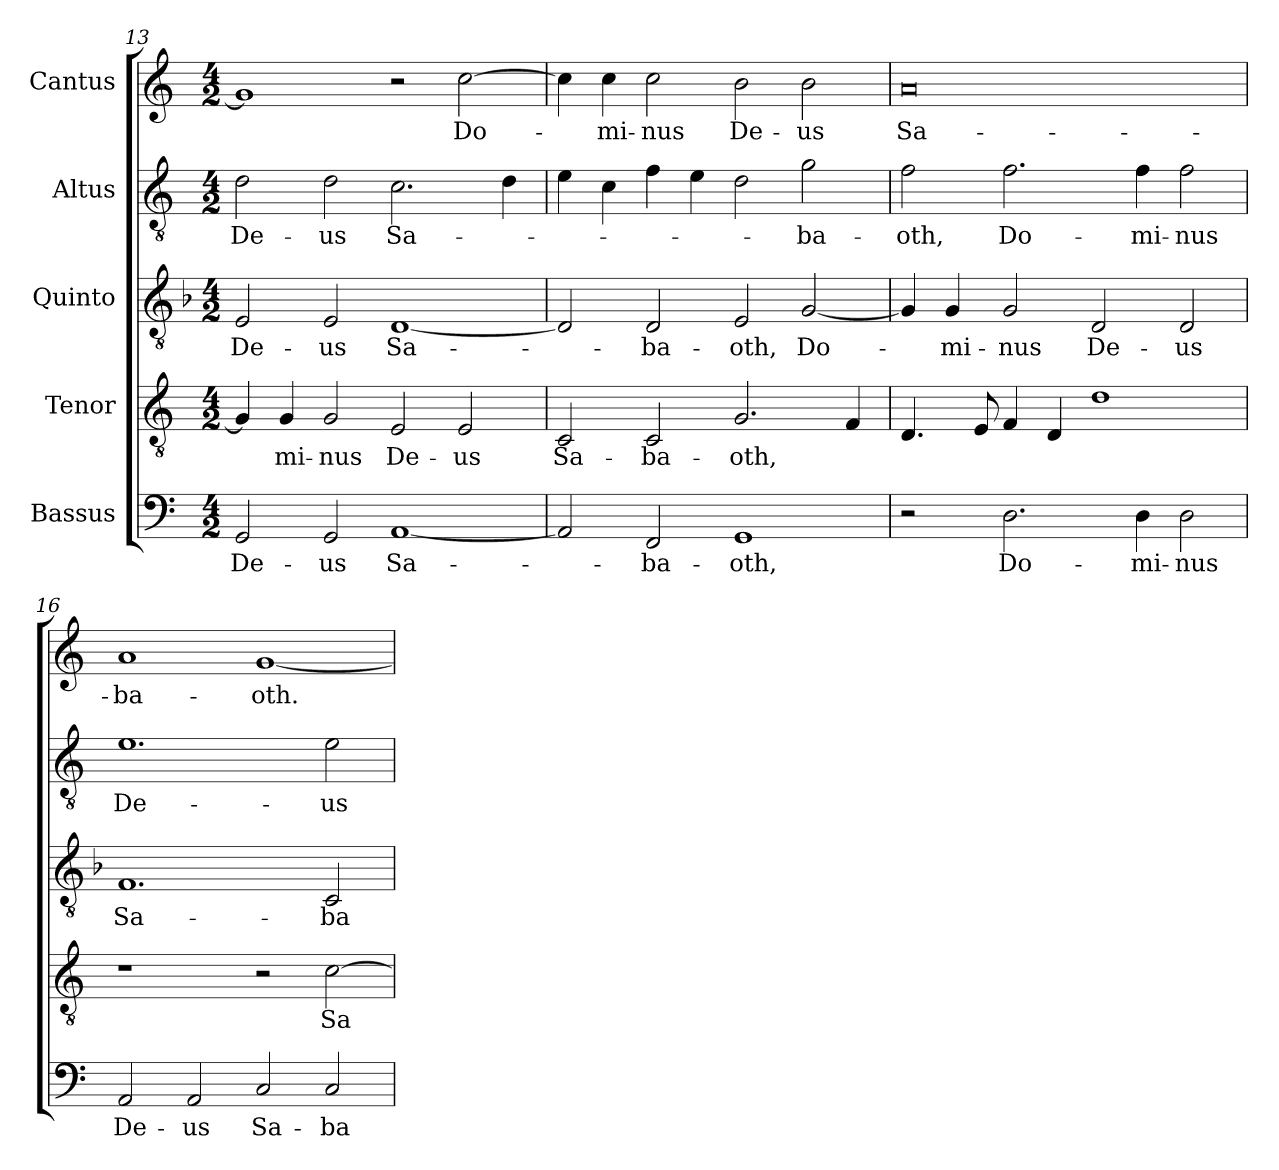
**kern	**text	**kern	**text	**kern	**text	**kern	**text	**kern	**text
*part5	*part5	*part4	*part4	*part3	*part3	*part2	*part2	*part1	*part1
*staff5	*staff5	*staff4	*staff4	*staff3	*staff3	*staff2	*staff2	*staff1	*staff1
*I"Bassus	*	*I"Tenor	*	*I"Quinto	*	*I"Altus	*	*I"Cantus	*
*clefF4	*	*clefGv2	*	*clefGv2	*	*clefGv2	*	*clefG2	*
*	*	*	*	*ITrd-4c-7	*	*	*	*	*
*k[]	*	*k[]	*	*k[]	*	*k[]	*	*k[]	*
*C:	*	*C:	*	*C:	*	*C:	*	*C:	*
*M4/2	*	*M4/2	*	*M4/2	*	*M4/2	*	*M4/2	*
=13	=13	=13	=13	=13	=13	=13	=13	=13	=13
!	!LO:LY:b:color=#000000	!	!	!	!	!	!	!	!
!	!	!	!	!	!LO:LY:b:color=#000000	!	!	!	!
!	!	!	!	!	!	!	!LO:LY:b:color=#000000	!	!
2GGi/	De-	4Gi/]	.	2Bi/	De-	2di\	De-	1gi]	.
!	!	!	!LO:LY:b:color=#000000	!	!	!	!	!	!
.	.	4Gi/	-mi-	.	.	.	.	.	.
!	!LO:LY:b:color=#000000	!	!	!	!	!	!	!	!
!	!	!	!LO:LY:b:color=#000000	!	!	!	!	!	!
!	!	!	!	!	!LO:LY:b:color=#000000	!	!	!	!
!	!	!	!	!	!	!	!LO:LY:b:color=#000000	!	!
2GGi/	-us	2Gi/	-nus	2Bi/	-us	2di\	-us	.	.
!	!LO:LY:b:color=#000000	!	!	!	!	!	!	!	!
!	!	!	!LO:LY:b:color=#000000	!	!	!	!	!	!
!	!	!	!	!	!LO:LY:b:color=#000000	!	!	!	!
!	!	!	!	!	!	!	!LO:LY:b:color=#000000	!	!
[<1AAi	Sa-	2Ei/	De-	[<1Ai	Sa-	2.ci\	Sa-	2r	.
!	!	!	!LO:LY:b:color=#000000	!	!	!	!	!	!
!	!	!	!	!	!	!	!	!	!LO:LY:b:color=#000000
.	.	2Ei/	-us	.	.	.	.	[>2cci\	Do-
.	.	.	.	.	.	4di\	.	.	.
=14	=14	=14	=14	=14	=14	=14	=14	=14	=14
!	!	!	!LO:LY:b:color=#000000	!	!	!	!	!	!
2AAi/]	.	2Ci/	Sa-	2Ai/]	.	4ei\	.	4cci\]	.
!	!	!	!	!	!	!	!	!	!LO:LY:b:color=#000000
.	.	.	.	.	.	4ci\	.	4cci\	-mi-
!	!LO:LY:b:color=#000000	!	!	!	!	!	!	!	!
!	!	!	!LO:LY:b:color=#000000	!	!	!	!	!	!
!	!	!	!	!	!LO:LY:b:color=#000000	!	!	!	!
!	!	!	!	!	!	!	!	!	!LO:LY:b:color=#000000
2FFi/	-ba-	2Ci/	-ba-	2Ai/	-ba-	4fi\	.	2cci\	-nus
.	.	.	.	.	.	4ei\	.	.	.
!	!LO:LY:b:color=#000000	!	!	!	!	!	!	!	!
!	!	!	!LO:LY:b:color=#000000	!	!	!	!	!	!
!	!	!	!	!	!LO:LY:b:color=#000000	!	!	!	!
!	!	!	!	!	!	!	!	!	!LO:LY:b:color=#000000
1GGi	-oth,	2.Gi/	-oth,	2Bi/	-oth,	2di\	.	2bi\	De-
!	!	!	!	!	!LO:LY:b:color=#000000	!	!	!	!
!	!	!	!	!	!	!	!LO:LY:b:color=#000000	!	!
!	!	!	!	!	!	!	!	!	!LO:LY:b:color=#000000
.	.	.	.	[<2di/	Do-	2gi\	-ba-	2bi\	-us
.	.	4Fi/	.	.	.	.	.	.	.
!!LO:LB:g=z
=15	=15	=15	=15	=15	=15	=15	=15	=15	=15
!	!	!	!	!	!	!	!LO:LY:b:color=#000000	!	!
!	!	!	!	!	!	!	!	!	!LO:LY:b:color=#000000
2r	.	4.Di/	.	4di/]	.	2fi\	-oth,	0ai	Sa-
!	!	!	!	!	!LO:LY:b:color=#000000	!	!	!	!
.	.	.	.	4di/	-mi-	.	.	.	.
.	.	8Ei/	.	.	.	.	.	.	.
!	!LO:LY:b:color=#000000	!	!	!	!	!	!	!	!
!	!	!	!	!	!LO:LY:b:color=#000000	!	!	!	!
!	!	!	!	!	!	!	!LO:LY:b:color=#000000	!	!
2.Di\	Do-	4Fi/	.	2di/	-nus	2.fi\	Do-	.	.
.	.	4Di/	.	.	.	.	.	.	.
!	!	!	!	!	!LO:LY:b:color=#000000	!	!	!	!
.	.	1di	.	2Ai/	De-	.	.	.	.
!	!LO:LY:b:color=#000000	!	!	!	!	!	!	!	!
!	!	!	!	!	!	!	!LO:LY:b:color=#000000	!	!
4Di\	-mi-	.	.	.	.	4fi\	-mi-	.	.
!	!LO:LY:b:color=#000000	!	!	!	!	!	!	!	!
!	!	!	!	!	!LO:LY:b:color=#000000	!	!	!	!
!	!	!	!	!	!	!	!LO:LY:b:color=#000000	!	!
2Di\	-nus	.	.	2Ai/	-us	2fi\	-nus	.	.
=16	=16	=16	=16	=16	=16	=16	=16	=16	=16
!	!LO:LY:b:color=#000000	!	!	!	!	!	!	!	!
!	!	!	!	!	!LO:LY:b:color=#000000	!	!	!	!
!	!	!	!	!	!	!	!LO:LY:b:color=#000000	!	!
!	!	!	!	!	!	!	!	!	!LO:LY:b:color=#000000
2AAi/	De-	1r	.	1.ci	Sa-	1.ei	De-	1ai	-ba-
!	!LO:LY:b:color=#000000	!	!	!	!	!	!	!	!
2AAi/	-us	.	.	.	.	.	.	.	.
!	!LO:LY:b:color=#000000	!	!	!	!	!	!	!	!
!	!	!	!	!	!	!	!	!	!LO:LY:b:color=#000000
2Ci/	Sa-	2r	.	.	.	.	.	[<1gi	-oth.
!	!LO:LY:b:color=#000000	!	!	!	!	!	!	!	!
!	!	!	!LO:LY:b:color=#000000	!	!	!	!	!	!
!	!	!	!	!	!LO:LY:b:color=#000000	!	!	!	!
!	!	!	!	!	!	!	!LO:LY:b:color=#000000	!	!
2Ci/	-ba-	[>2ci\	Sa-	2Gi/	-ba-	2ei\	-us	.	.
=	=	=	=	=	=	=	=	=	=
*-	*-	*-	*-	*-	*-	*-	*-	*-	*-
